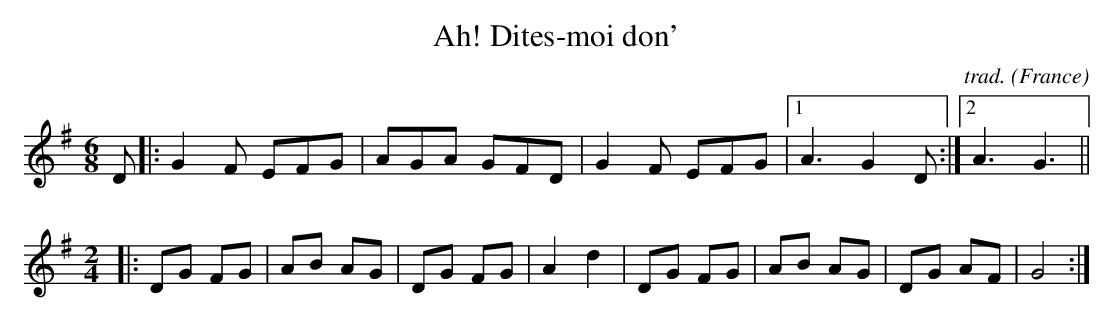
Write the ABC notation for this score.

X:1
T:Ah! Dites-moi don'
C:trad.
O:France
M:6/8
L:1/8
K:G major
D |: G2 F EFG | AGA GFD | G2 F EFG | [1 A3 G2 D :| [2 A3 G3 ||
[M:2/4]|: DG FG | AB AG | DG FG | A2 d2 | DG FG | AB AG | DG AF | G4 :|
